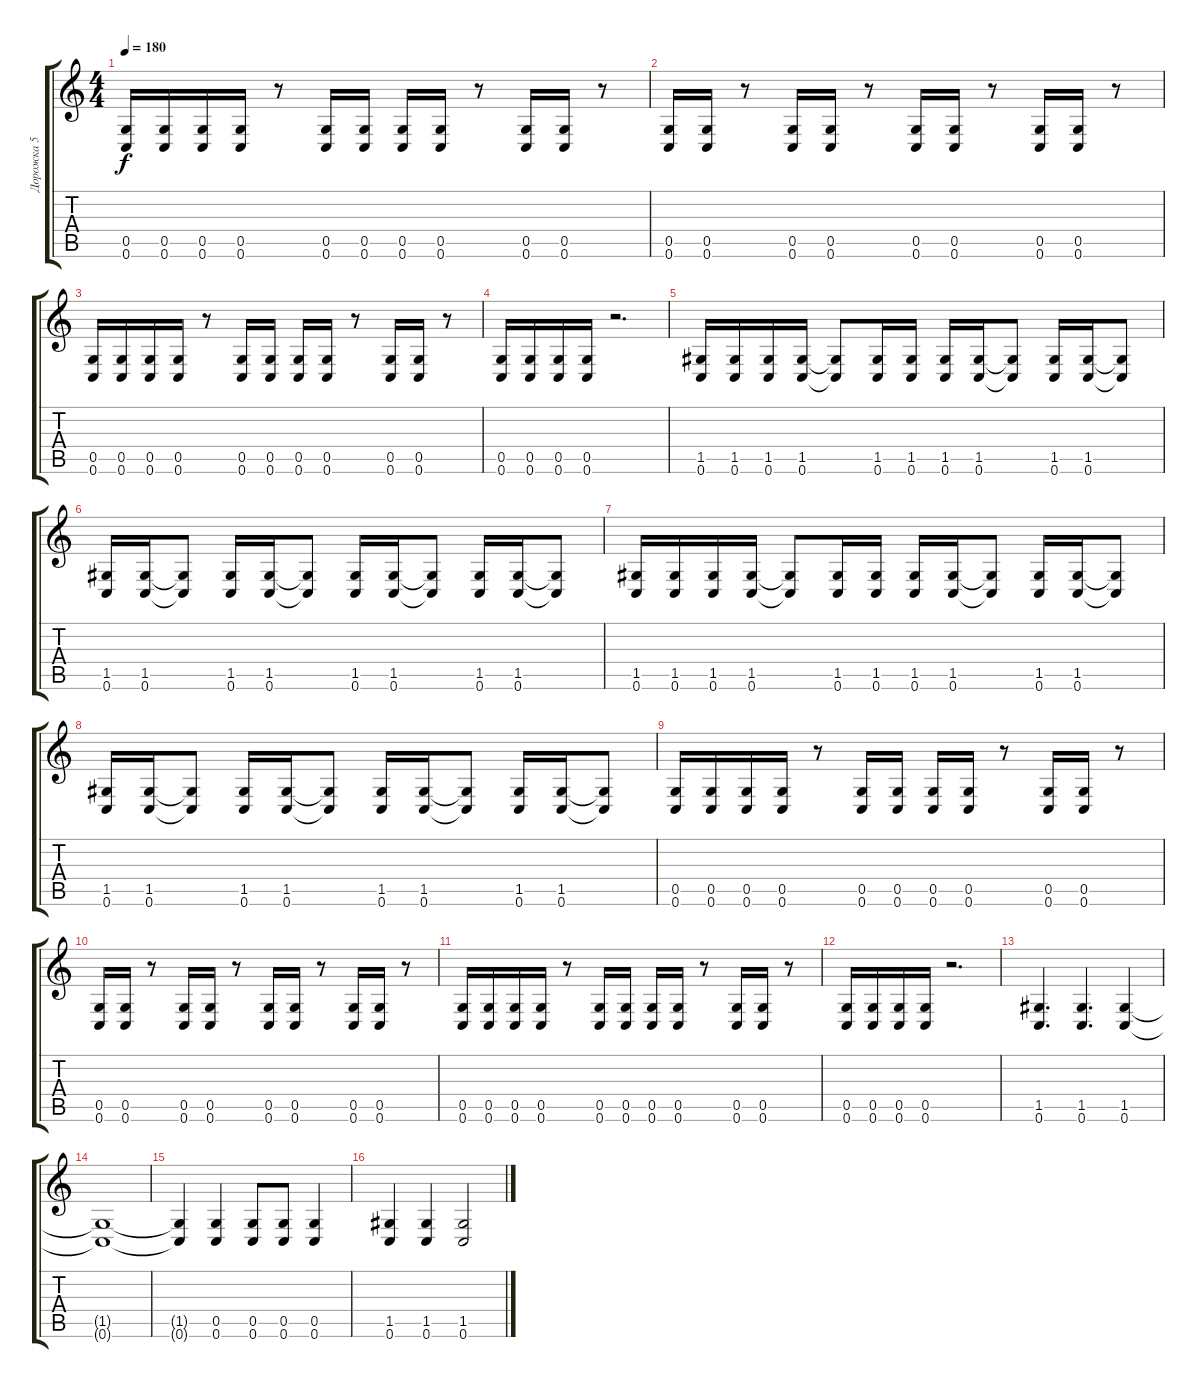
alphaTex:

\track ("Дорожка 5" "Дорожка 5") {instrument overdrivenguitar}
\staff {score tabs}
\tuning (D4 A3 F3 C3 G2 C2) {hide}
\ts (4 4)
\tempo 180
\clef g2
\ks c
(0.5 0.6).16{dy f} (0.5 0.6).16 (0.5 0.6).16 (0.5 0.6).16 r.8 (0.5 0.6).16 (0.5 0.6).16 (0.5 0.6).16 (0.5 0.6).16 r.8 (0.5 0.6).16 (0.5 0.6).16 r.8 |
(0.5 0.6).16 (0.5 0.6).16 r.8 (0.5 0.6).16 (0.5 0.6).16 r.8 (0.5 0.6).16 (0.5 0.6).16 r.8 (0.5 0.6).16 (0.5 0.6).16 r.8 |
(0.5 0.6).16 (0.5 0.6).16 (0.5 0.6).16 (0.5 0.6).16 r.8 (0.5 0.6).16 (0.5 0.6).16 (0.5 0.6).16 (0.5 0.6).16 r.8 (0.5 0.6).16 (0.5 0.6).16 r.8 |
(0.5 0.6).16 (0.5 0.6).16 (0.5 0.6).16 (0.5 0.6).16 r.2{d} |
(1.5 0.6).16 (1.5 0.6).16 (1.5 0.6).16 (1.5 0.6).16 (1.5{t} 0.6{t}).8 (1.5 0.6).16 (1.5 0.6).16 (1.5 0.6).16 (1.5 0.6).16 (1.5{t} 0.6{t}).8 (1.5 0.6).16 (1.5 0.6).16 (1.5{t} 0.6{t}).8 |
(1.5 0.6).16 (1.5 0.6).16 (1.5{t} 0.6{t}).8 (1.5 0.6).16 (1.5 0.6).16 (1.5{t} 0.6{t}).8 (1.5 0.6).16 (1.5 0.6).16 (1.5{t} 0.6{t}).8 (1.5 0.6).16 (1.5 0.6).16 (1.5{t} 0.6{t}).8 |
(1.5 0.6).16 (1.5 0.6).16 (1.5 0.6).16 (1.5 0.6).16 (1.5{t} 0.6{t}).8 (1.5 0.6).16 (1.5 0.6).16 (1.5 0.6).16 (1.5 0.6).16 (1.5{t} 0.6{t}).8 (1.5 0.6).16 (1.5 0.6).16 (1.5{t} 0.6{t}).8 |
(1.5 0.6).16 (1.5 0.6).16 (1.5{t} 0.6{t}).8 (1.5 0.6).16 (1.5 0.6).16 (1.5{t} 0.6{t}).8 (1.5 0.6).16 (1.5 0.6).16 (1.5{t} 0.6{t}).8 (1.5 0.6).16 (1.5 0.6).16 (1.5{t} 0.6{t}).8 |
(0.5 0.6).16 (0.5 0.6).16 (0.5 0.6).16 (0.5 0.6).16 r.8 (0.5 0.6).16 (0.5 0.6).16 (0.5 0.6).16 (0.5 0.6).16 r.8 (0.5 0.6).16 (0.5 0.6).16 r.8 |
(0.5 0.6).16 (0.5 0.6).16 r.8 (0.5 0.6).16 (0.5 0.6).16 r.8 (0.5 0.6).16 (0.5 0.6).16 r.8 (0.5 0.6).16 (0.5 0.6).16 r.8 |
(0.5 0.6).16 (0.5 0.6).16 (0.5 0.6).16 (0.5 0.6).16 r.8 (0.5 0.6).16 (0.5 0.6).16 (0.5 0.6).16 (0.5 0.6).16 r.8 (0.5 0.6).16 (0.5 0.6).16 r.8 |
(0.5 0.6).16 (0.5 0.6).16 (0.5 0.6).16 (0.5 0.6).16 r.2{d} |
(1.5 0.6).4{d} (1.5 0.6).4{d} (1.5 0.6).4 |
(1.5{t} 0.6{t}).1 |
(1.5{t} 0.6{t}).4 (0.5 0.6).4 (0.5 0.6).8 (0.5 0.6).8 (0.5 0.6).4 |
(1.5 0.6).4 (1.5 0.6).4 (1.5 0.6).2
